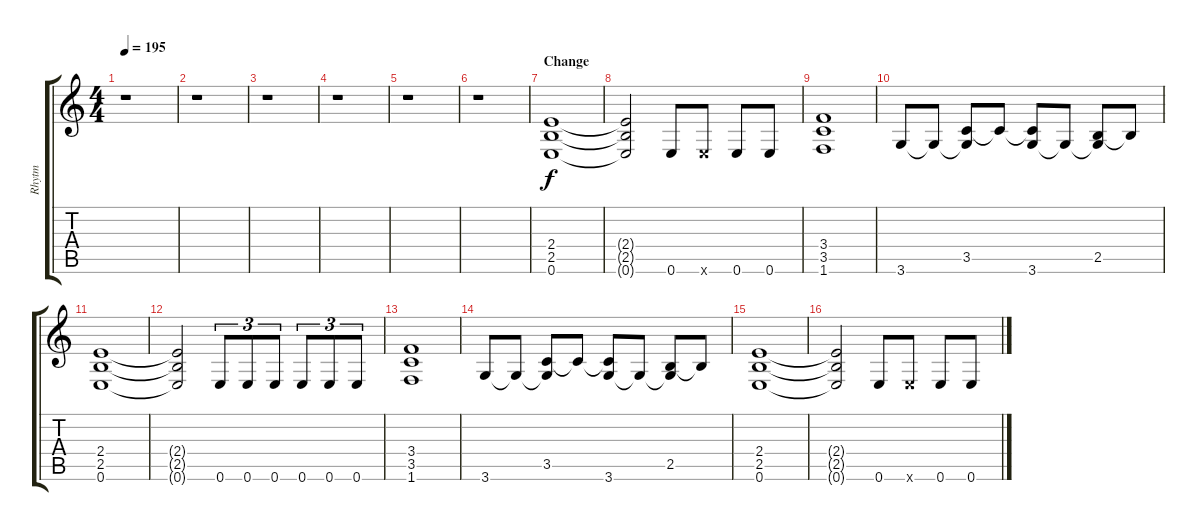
\track ("Rhytm" "Rhytm") {instrument distortionguitar}
\staff {score tabs}
\tuning (E4 B3 G3 D3 A2 E2) {hide}
\ts (4 4)
\tempo 195
\clef g2
\ks c
r.1{dy f} |
r.1 |
r.1 |
r.1 |
r.1 |
r.1 |
\section ("" "Change")
(2.4 2.5 0.6).1 |
(2.4{t} 2.5{t} 0.6{t}).2 0.6.8 0.6{x}.8 0.6.8 0.6.8 |
(3.4 3.5 1.6).1 |
3.6.8 3.6{t}.8 (3.5 3.6{t}).8 3.5{t}.8 (3.5{t} 3.6).8 3.6{t}.8 (2.5 3.6{t}).8 2.5{t}.8 |
(2.4 2.5 0.6).1 |
(2.4{t} 2.5{t} 0.6{t}).2 0.6.8{tu (3 2)} 0.6.8{tu (3 2)} 0.6.8{tu (3 2)} 0.6.8{tu (3 2)} 0.6.8{tu (3 2)} 0.6.8{tu (3 2)} |
(3.4 3.5 1.6).1 |
3.6.8 3.6{t}.8 (3.5 3.6{t}).8 3.5{t}.8 (3.5{t} 3.6).8 3.6{t}.8 (2.5 3.6{t}).8 2.5{t}.8 |
(2.4 2.5 0.6).1 |
(2.4{t} 2.5{t} 0.6{t}).2 0.6.8 0.6{x}.8 0.6.8 0.6.8
